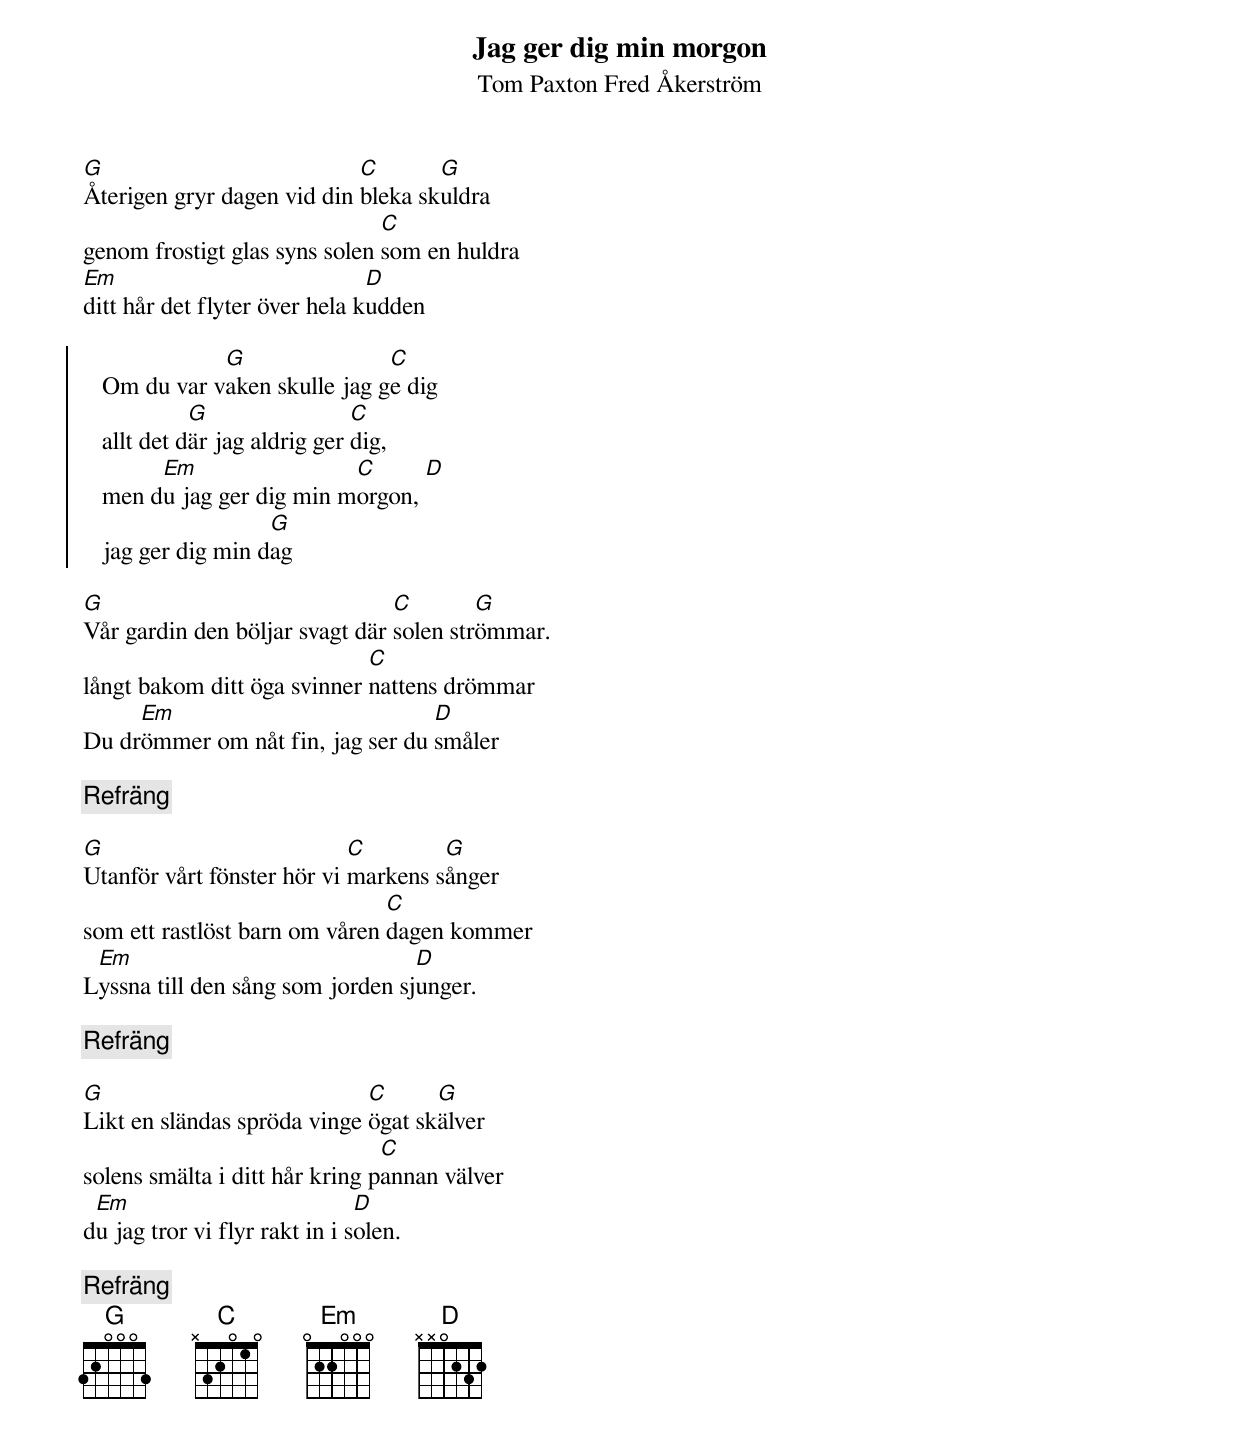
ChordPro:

{t:Jag ger dig min morgon}
{st:Tom Paxton Fred Åkerström}
[G]Återigen gryr dagen vid din [C]bleka sk[G]uldra
genom frostigt glas syns solen [C]som en huldra
[Em]ditt hår det flyter över hela k[D]udden

{soc}
   Om du var v[G]aken skulle jag g[C]e dig
   allt det d[G]är jag aldrig ger [C]dig,
   men d[Em]u jag ger dig min m[C]orgon, [D]
   jag ger dig min d[G]ag
{eoc}

[G]Vår gardin den böljar svagt där [C]solen str[G]ömmar.
långt bakom ditt öga svinner [C]nattens drömmar
Du dr[Em]ömmer om nåt fin, jag ser du [D]småler

{c:Refräng}

[G]Utanför vårt fönster hör vi [C]markens s[G]ånger
som ett rastlöst barn om våren [C]dagen kommer
L[Em]yssna till den sång som jorden sj[D]unger.

{c:Refräng}

[G]Likt en sländas spröda vinge [C]ögat sk[G]älver
solens smälta i ditt hår kring p[C]annan välver
d[Em]u jag tror vi flyr rakt in i s[D]olen.

{c:Refräng}
